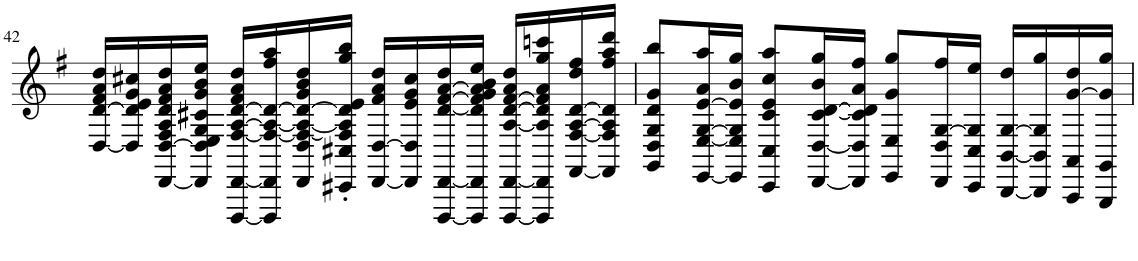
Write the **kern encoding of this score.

**kern
*part1
*staff1
*I"Violin I
*I'Vin i.
!!LO:PB:g=z
*clefG2
*k[f#]
*M4/4
=42
[16D/ [16d/ 16f#/ 16a/ 16dd/LL
16D/] 16d/] 16e/ 16g/ 16cc#X/
[16DD/ [16D/ 16F#/ 16A/ 16d/ 16f#/ 16a/ 16dd/
16DD/] 16D/] 16E/ 16G/ 16c#X/ 16g/ 16b/ 16ee/JJ
[16DDD/ [16DD/ [16F#/ [16A/ [16d/ 16f#/ 16a/ 16dd/LL
16DDD/] 16DD/] 16F#/_ 16A/_ 16d/_ 16ff#/ 16aa/
16DD/ 16D/ 16F#/_ 16A/_ 16d/_ 16g/ 16b/ 16dd/
16CC#X/' 16C#X/' 16F#/]' 16A/]' 16d/]' 16e/' 16gg/' 16bb/'JJ
[16DD/ [16D/ 16f#/ 16a/ 16dd/LL
16DD/] 16D/] 16e/ 16g/ 16cc#/
[16DDD/ [16DD/ [16d/ [16f#/ [16a/ 16dd/
16DDD/] 16DD/] 16d/] 16f#/] 16g/ 16a/] 16b/ 16ee/JJ
[16DDD/ [16DD/ [16A/ [16d/ [16f#/ 16a/ 16dd/LL
16DDD/] 16DD/] 16A/] 16d/] 16f#/] 16a/ 16gg/ 16cccn/
[16FF#/ [16F#/ [16A/ [16d/ 16dd/ 16ff#/
16FF#/] 16F#/] 16A/] 16d/] 16ff#/ 16aa/ 16ddd/JJ
=43
8GG/ 8D/ 8G/ 8d/ 8g/ 8bb/L
[16EE/ [16E/ [16G/ [16e/ 16a/ 16aa/L
16EE/] 16E/] 16G/] 16e/] 16b/ 16gg/JJ
8CC/ 8C/ 8c/ 8e/ 8cc/ 8aa/L
[16DD/ [16D/ [16c/ [16d/ 16b/ 16gg/L
16DD/] 16D/] 16c/] 16d/] 16a/ 16ff#/JJ
8EE/ 8E/ 8g/ 8gg/L
16DD/ 16D/ [16G/ 16ff#/L
16CC/ 16C/ 16G/] 16ee/JJ
[16BBB/ [16BB/ [16G/ 16dd/LL
16BBB/] 16BB/] 16G/] 16gg/
16AAA/ 16AA/ [16g/ 16dd/
16GGG/ 16GG/ 16g/] 16gg/JJ
=
*-
